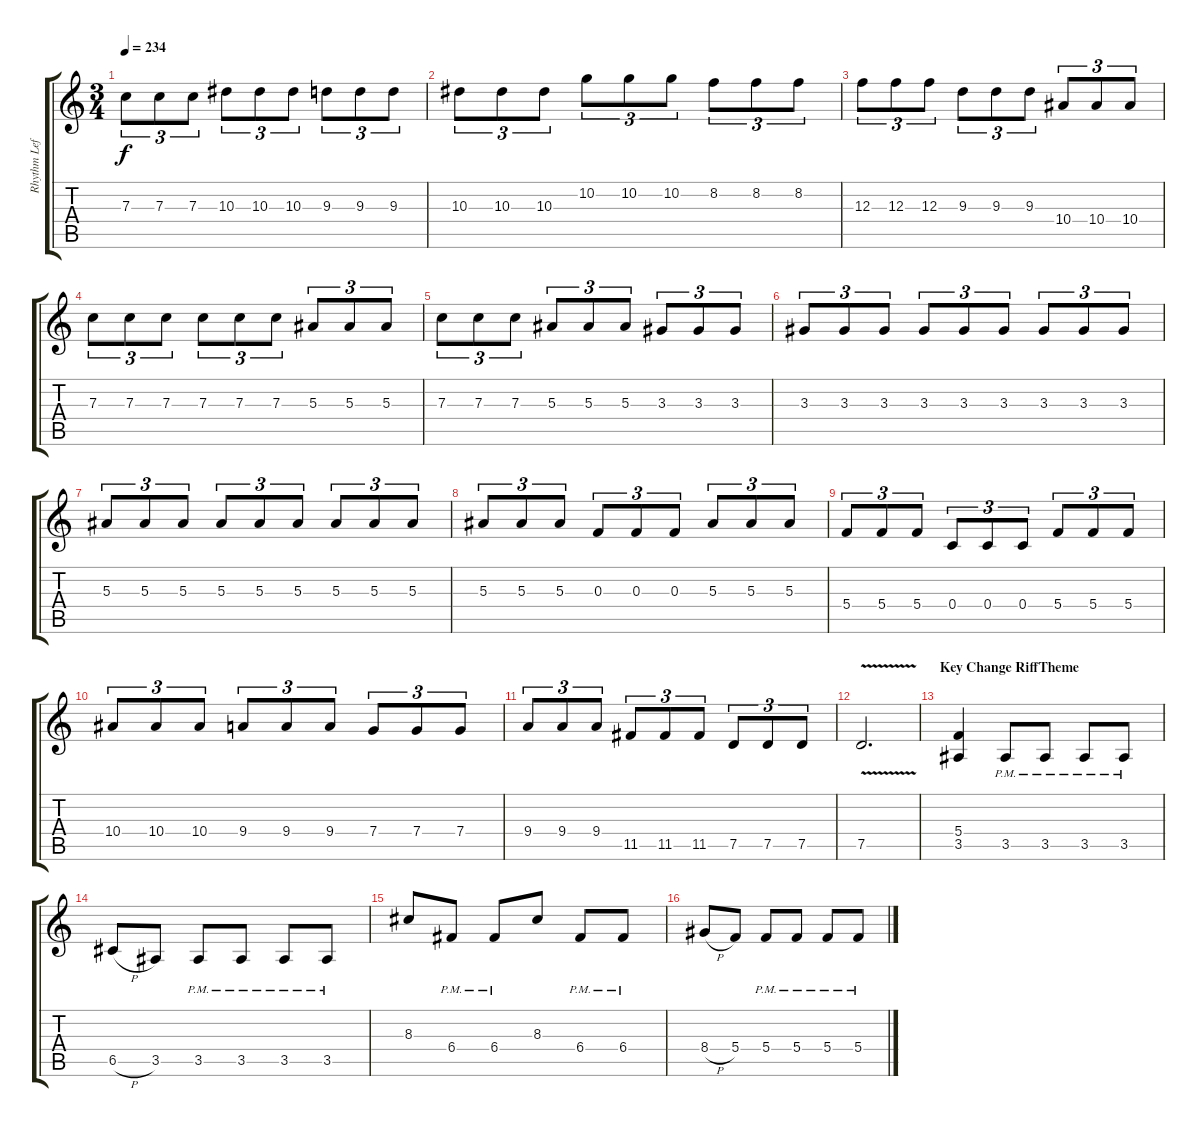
\track ("Rhythm Left" "Rhythm Lef") {instrument distortionguitar}
\staff {score tabs}
\tuning (D4 A3 F3 C3 G2 D2) {hide}
\ts (3 4)
\tempo 234
\clef g2
\ks c
7.3.8{tu (3 2) dy f} 7.3.8{tu (3 2)} 7.3.8{tu (3 2)} 10.3.8{tu (3 2)} 10.3.8{tu (3 2)} 10.3.8{tu (3 2)} 9.3.8{tu (3 2)} 9.3.8{tu (3 2)} 9.3.8{tu (3 2)} |
10.3.8{tu (3 2)} 10.3.8{tu (3 2)} 10.3.8{tu (3 2)} 10.2.8{tu (3 2)} 10.2.8{tu (3 2)} 10.2.8{tu (3 2)} 8.2.8{tu (3 2)} 8.2.8{tu (3 2)} 8.2.8{tu (3 2)} |
12.3.8{tu (3 2)} 12.3.8{tu (3 2)} 12.3.8{tu (3 2)} 9.3.8{tu (3 2)} 9.3.8{tu (3 2)} 9.3.8{tu (3 2)} 10.4.8{tu (3 2)} 10.4.8{tu (3 2)} 10.4.8{tu (3 2)} |
7.3.8{tu (3 2)} 7.3.8{tu (3 2)} 7.3.8{tu (3 2)} 7.3.8{tu (3 2)} 7.3.8{tu (3 2)} 7.3.8{tu (3 2)} 5.3.8{tu (3 2)} 5.3.8{tu (3 2)} 5.3.8{tu (3 2)} |
7.3.8{tu (3 2)} 7.3.8{tu (3 2)} 7.3.8{tu (3 2)} 5.3.8{tu (3 2)} 5.3.8{tu (3 2)} 5.3.8{tu (3 2)} 3.3.8{tu (3 2)} 3.3.8{tu (3 2)} 3.3.8{tu (3 2)} |
3.3.8{tu (3 2)} 3.3.8{tu (3 2)} 3.3.8{tu (3 2)} 3.3.8{tu (3 2)} 3.3.8{tu (3 2)} 3.3.8{tu (3 2)} 3.3.8{tu (3 2)} 3.3.8{tu (3 2)} 3.3.8{tu (3 2)} |
5.3.8{tu (3 2)} 5.3.8{tu (3 2)} 5.3.8{tu (3 2)} 5.3.8{tu (3 2)} 5.3.8{tu (3 2)} 5.3.8{tu (3 2)} 5.3.8{tu (3 2)} 5.3.8{tu (3 2)} 5.3.8{tu (3 2)} |
5.3.8{tu (3 2)} 5.3.8{tu (3 2)} 5.3.8{tu (3 2)} 0.3.8{tu (3 2)} 0.3.8{tu (3 2)} 0.3.8{tu (3 2)} 5.3.8{tu (3 2)} 5.3.8{tu (3 2)} 5.3.8{tu (3 2)} |
5.4.8{tu (3 2)} 5.4.8{tu (3 2)} 5.4.8{tu (3 2)} 0.4.8{tu (3 2)} 0.4.8{tu (3 2)} 0.4.8{tu (3 2)} 5.4.8{tu (3 2)} 5.4.8{tu (3 2)} 5.4.8{tu (3 2)} |
10.4.8{tu (3 2)} 10.4.8{tu (3 2)} 10.4.8{tu (3 2)} 9.4.8{tu (3 2)} 9.4.8{tu (3 2)} 9.4.8{tu (3 2)} 7.4.8{tu (3 2)} 7.4.8{tu (3 2)} 7.4.8{tu (3 2)} |
9.4.8{tu (3 2)} 9.4.8{tu (3 2)} 9.4.8{tu (3 2)} 11.5.8{tu (3 2)} 11.5.8{tu (3 2)} 11.5.8{tu (3 2)} 7.5.8{tu (3 2)} 7.5.8{tu (3 2)} 7.5.8{tu (3 2)} |
7.5{v}.2{d} |
\section ("" "Key Change RiffTheme")
(5.4 3.5).4 3.5{pm}.8 3.5{pm}.8 3.5{pm}.8 3.5{pm}.8 |
6.5{h}.8 3.5.8 3.5{pm}.8 3.5{pm}.8 3.5{pm}.8 3.5{pm}.8 |
8.3.8 6.4{pm}.8 6.4{pm}.8 8.3.8 6.4{pm}.8 6.4{pm}.8 |
8.4{h}.8 5.4.8 5.4{pm}.8 5.4{pm}.8 5.4{pm}.8 5.4{pm}.8
